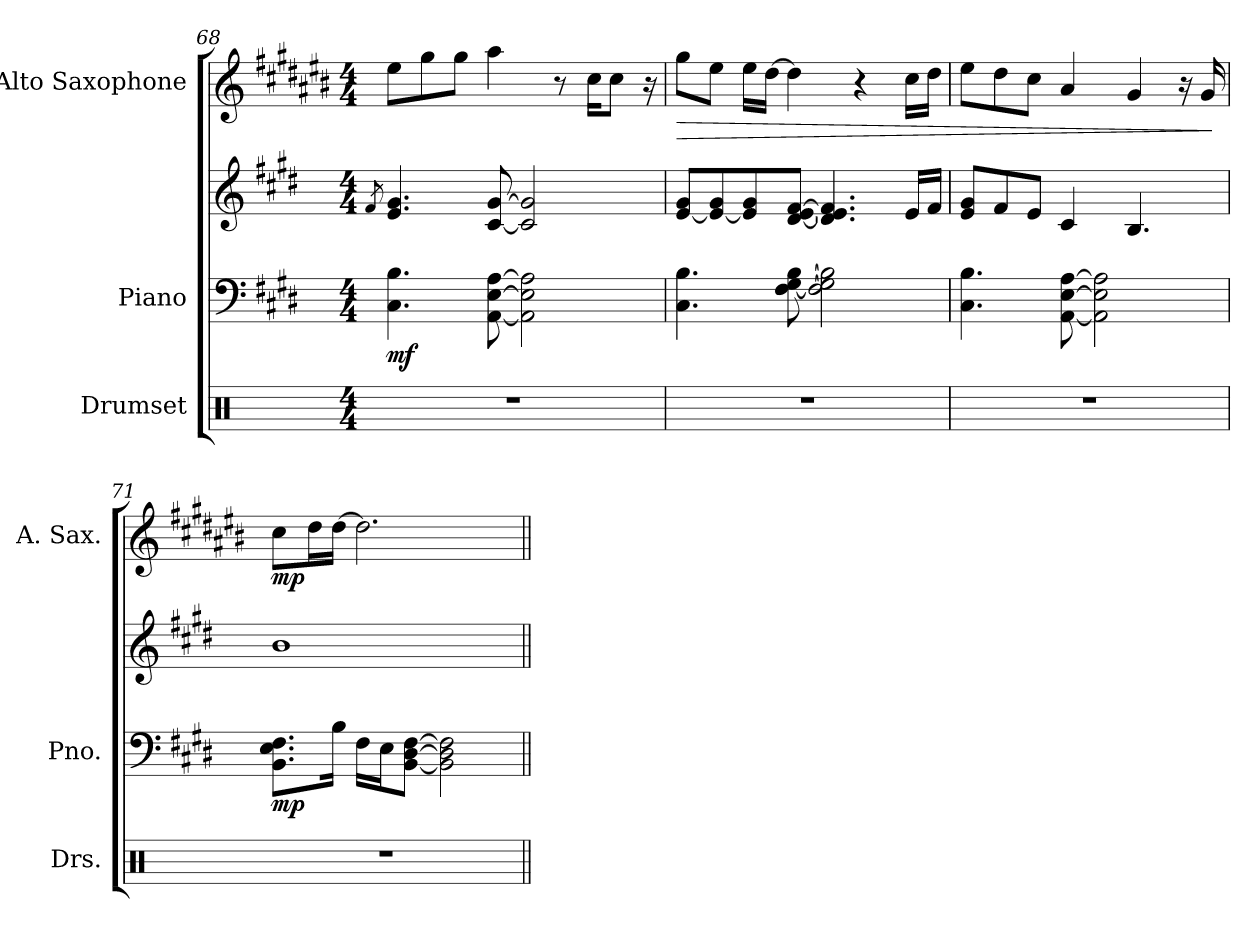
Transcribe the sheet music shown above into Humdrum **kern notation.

**kern	**kern	**kern	**dynam	**kern	**dynam
*part3	*part2	*part2	*part2	*part1	*part1
*staff4	*staff3	*staff2	*staff2/3	*staff1	*staff1
*I"Drumset	*I"Piano	*	*	*I"Alto Saxophone	*
*I'Drs.	*I'Pno.	*	*	*I'A. Sax.	*
*clefX	*clefF4	*clefG2	*	*clefG2	*
*	*	*	*	*ITrd5c9	*
*k[]	*k[f#c#g#d#]	*k[f#c#g#d#]	*	*k[f#c#g#d#]	*
*M4/4	*M4/4	*M4/4	*	*M4/4	*
=68	=68	=68	=68	=68	=68
.	.	8qf#/	.	.	.
!	!	!	!LO:DY:b=2	!	!
1r	4.C#\ 4.B\	4.e/ 4.g#/	mf	8g#\L	.
.	.	.	.	8b\	.
.	.	.	.	8b\J	.
.	[8AA\ [8E\ [8A\	[8c#/ [8g#/	.	4cc#\	.
.	2AA\] 2E\] 2A\]	2c#/] 2g#/]	.	.	.
.	.	.	.	8r	.
.	.	.	.	16e\KL	.
.	.	.	.	8e\J	.
.	.	.	.	16r	.
!!LO:LB:g=z
=69	=69	=69	=69	=69	=69
!	!	!	!	!	!LO:HP:b
1r	4.C#\ 4.B\	[8e/ 8g#/L	.	8b\L	>
.	.	8e/_ 8g#/	.	8g#\J	.
.	.	8e/] 8g#/	.	16g#\LL	.
.	.	.	.	[16f#\JJ	.
.	[8F#\ [8G#\ [8B\	[8d#/ [8e/ [8f#/J	.	4f#\]	.
.	2F#\] 2G#\] 2B\]	4.d#/] 4.e/] 4.f#/]	.	.	.
.	.	.	.	4r	.
.	.	16e/LL	.	16e\LL	.
.	.	16f#/JJ	.	16f#\JJ	.
=70	=70	=70	=70	=70	=70
1r	4.C#\ 4.B\	8e/ 8g#/L	.	8g#\L	.
.	.	8f#/	.	8f#\	.
.	.	8e/J	.	8e\J	.
.	[8AA\ [8E\ [8A\	4c#/	.	4c#/	.
.	2AA\] 2E\] 2A\]	.	.	.	.
.	.	4.B/	.	4B/	.
.	.	.	.	16r	.
.	.	.	.	16B/	.
.	.	.	.	.	]
=71	=71	=71	=71	=71	=71
!	!	!	!LO:DY:b=2	!	!LO:DY:b
1r	8.BB\ 8.E\ 8.F#\L	1b	mp	8e\L	mp
.	.	.	.	16f#\L	.
.	16B\Jk	.	.	[16f#\JJ	.
.	16F#\LL	.	.	2.f#\]	.
.	16E\J	.	.	.	.
.	[8BB\ [8D#\ [8F#\J	.	.	.	.
.	2BB\] 2D#\] 2F#\]	.	.	.	.
=||	=||	=||	=||	=||	=||
*-	*-	*-	*-	*-	*-
